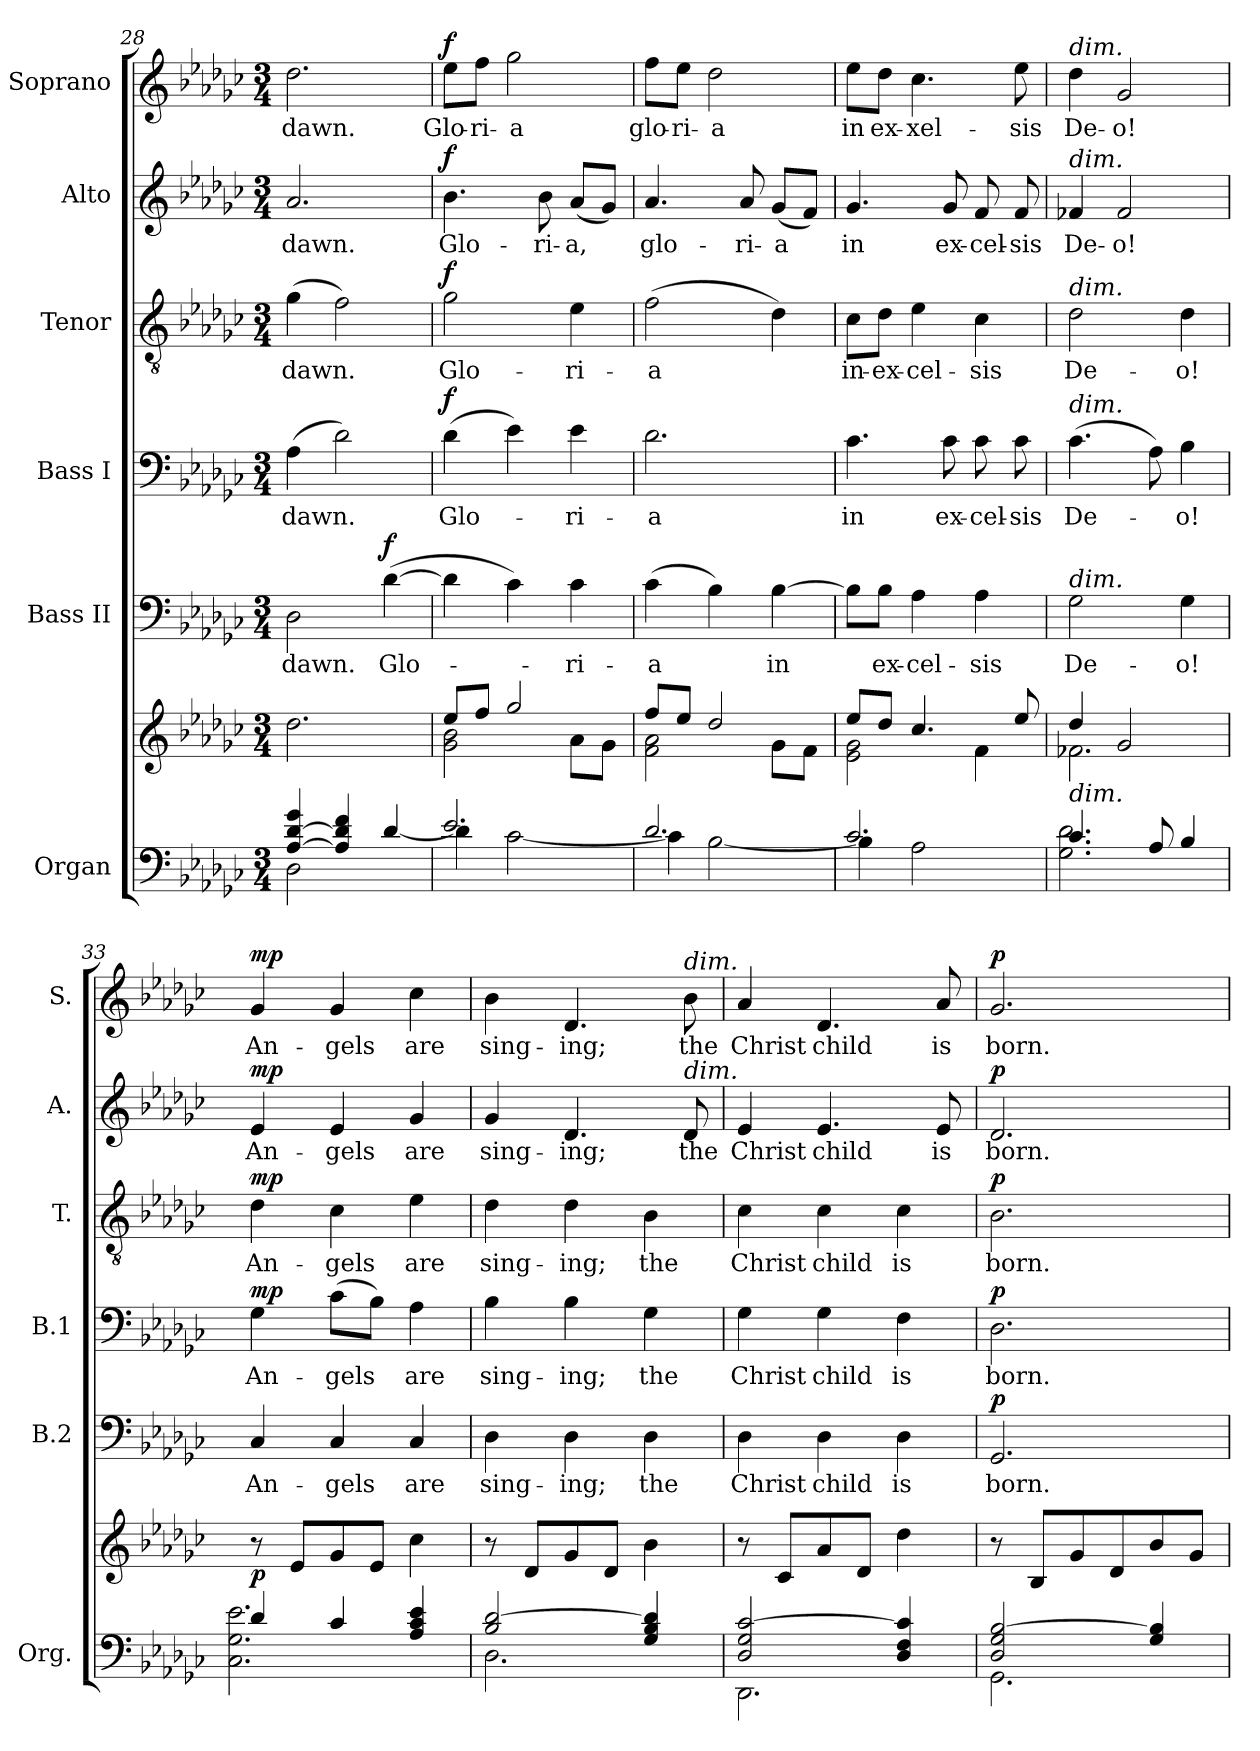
**kern	**kern	**dynam	**kern	**text	**dynam	**kern	**text	**dynam	**kern	**text	**dynam	**kern	**text	**dynam	**kern	**text	**dynam
*part6	*part6	*part6	*part5	*part5	*part5	*part4	*part4	*part4	*part3	*part3	*part3	*part2	*part2	*part2	*part1	*part1	*part1
*staff7	*staff6	*staff6/7	*staff5	*staff5	*staff5	*staff4	*staff4	*staff4	*staff3	*staff3	*staff3	*staff2	*staff2	*staff2	*staff1	*staff1	*staff1
*I"Organ	*	*	*I"Bass II	*	*	*I"Bass I	*	*	*I"Tenor	*	*	*I"Alto	*	*	*I"Soprano	*	*
*I'Org.	*	*	*I'B.2	*	*	*I'B.1	*	*	*I'T.	*	*	*I'A.	*	*	*I'S.	*	*
*clefF4	*clefG2	*	*clefF4	*	*	*clefF4	*	*	*clefGv2	*	*	*clefG2	*	*	*clefG2	*	*
*k[b-e-a-d-g-c-]	*k[b-e-a-d-g-c-]	*	*k[b-e-a-d-g-c-]	*	*	*k[b-e-a-d-g-c-]	*	*	*k[b-e-a-d-g-c-]	*	*	*k[b-e-a-d-g-c-]	*	*	*k[b-e-a-d-g-c-]	*	*
*M3/4	*M3/4	*	*M3/4	*	*	*M3/4	*	*	*M3/4	*	*	*M3/4	*	*	*M3/4	*	*
=28	=28	=28	=28	=28	=28	=28	=28	=28	=28	=28	=28	=28	=28	=28	=28	=28	=28
*^	*	*	*	*	*	*	*	*	*	*	*	*	*	*	*	*	*
[4A-/ [4d-/ 4g-/	2D-\	2.dd-\	.	2D-\	dawn.	.	(4A-\	dawn.	.	(4g-\	dawn.	.	2.a-/	dawn.	.	2.dd-\	dawn.	.
4A-/] 4d-/] 4f/	.	.	.	.	.	.	2d-\)	.	.	2f\)	.	.	.	.	.	.	.	.
!	!	!	!	!	!	!LO:DY:a	!	!	!	!	!	!	!	!	!	!	!	!
[4d-/	4ryy	.	.	([4d-\	Glo-	f	.	.	.	.	.	.	.	.	.	.	.	.
=29	=29	=29	=29	=29	=29	=29	=29	=29	=29	=29	=29	=29	=29	=29	=29	=29	=29	=29
*	*	*^	*	*	*	*	*	*	*	*	*	*	*	*	*	*	*	*
!	!	!	!	!	!	!	!	!	!	!LO:DY:a	!	!	!LO:DY:a	!	!	!LO:DY:a	!	!	!LO:DY:a
2.e-/	4d-\]	8ee-/L	2g-\ 2b-\	.	4d-\]	.	.	(4d-\	Glo-	f	2g-\	Glo-	f	4.b-\	Glo-	f	8ee-\L	Glo-	f
.	.	8ff/J	.	.	.	.	.	.	.	.	.	.	.	.	.	.	8ff\J	-ri-	.
.	[2c-\	2gg-/	.	.	4c-\)	.	.	4e-\)	.	.	.	.	.	.	.	.	2gg-\	-a	.
.	.	.	.	.	.	.	.	.	.	.	.	.	.	8b-\	-ri-	.	.	.	.
.	.	.	8a-\L	.	4c-\	-ri-	.	4e-\	-ri-	.	4e-\	-ri-	.	(8a-/L	-a,	.	.	.	.
.	.	.	8g-\J	.	.	.	.	.	.	.	.	.	.	8g-/J)	.	.	.	.	.
=30	=30	=30	=30	=30	=30	=30	=30	=30	=30	=30	=30	=30	=30	=30	=30	=30	=30	=30	=30
2.d-/	4c-\]	8ff/L	2f\ 2a-\	.	(4c-\	-a	.	2.d-\	-a	.	(2f\	-a	.	4.a-/	glo-	.	8ff\L	glo-	.
.	.	8ee-/J	.	.	.	.	.	.	.	.	.	.	.	.	.	.	8ee-\J	-ri-	.
.	[2B-\	2dd-/	.	.	4B-\)	.	.	.	.	.	.	.	.	.	.	.	2dd-\	-a	.
.	.	.	.	.	.	.	.	.	.	.	.	.	.	8a-/	-ri-	.	.	.	.
.	.	.	8g-\L	.	[4B-\	in	.	.	.	.	4d-\)	.	.	(8g-/L	-a	.	.	.	.
.	.	.	8f\J	.	.	.	.	.	.	.	.	.	.	8f/J)	.	.	.	.	.
!!LO:LB:g=z
=31	=31	=31	=31	=31	=31	=31	=31	=31	=31	=31	=31	=31	=31	=31	=31	=31	=31	=31	=31
2.c-/	4B-\]	8ee-/L	2e-\ 2g-\	.	8B-\L]	.	.	4.c-\	in	.	8c-\L	in-	.	4.g-/	in	.	8ee-\L	in	.
.	.	8dd-/J	.	.	8B-\J	ex-	.	.	.	.	8d-\J	-ex-	.	.	.	.	8dd-\J	ex-	.
.	2A-\	4.cc-/	.	.	4A-\	-cel-	.	.	.	.	4e-\	-cel-	.	.	.	.	4.cc-\	-xel-	.
.	.	.	.	.	.	.	.	8c-\	ex-	.	.	.	.	8g-/	ex-	.	.	.	.
.	.	.	4f\	.	4A-\	-sis	.	8c-\	-cel-	.	4c-\	-sis	.	8f/	-cel-	.	.	.	.
.	.	8ee-/	.	.	.	.	.	8c-\	-sis	.	.	.	.	8f/	-sis	.	8ee-\	-sis	.
=32	=32	=32	=32	=32	=32	=32	=32	=32	=32	=32	=32	=32	=32	=32	=32	=32	=32	=32	=32
!	!	!	!	!	!	!	!	!	!	!	!	!	!	!	!	!	!LO:TX:a:i:t=dim.	!	!
!	!	!	!	!	!	!	!	!	!	!	!	!	!	!LO:TX:a:i:t=dim.	!	!	!	!	!
!	!	!	!	!	!	!	!	!	!	!	!LO:TX:a:i:t=dim.	!	!	!	!	!	!	!	!
!	!	!	!	!	!	!	!	!LO:TX:a:i:t=dim.	!	!	!	!	!	!	!	!	!	!	!
!	!	!	!	!	!LO:TX:a:i:t=dim.	!	!	!	!	!	!	!	!	!	!	!	!	!	!
!LO:TX:a:i:t=dim.	!	!	!	!	!	!	!	!	!	!	!	!	!	!	!	!	!	!	!
4.c-/	2.G-\ 2.d-\	4dd-/	2.f-X\	.	2G-\	De-	.	(4.c-\	De-	.	2d-\	De-	.	4f-X/	De-	.	4dd-\	De-	.
.	.	2g-/	.	.	.	.	.	.	.	.	.	.	.	2f-/	-o!	.	2g-/	-o!	.
8A-/	.	.	.	.	.	.	.	8A-\)	.	.	.	.	.	.	.	.	.	.	.
4B-/	.	.	.	.	4G-\	-o!	.	4B-\	-o!	.	4d-\	-o!	.	.	.	.	.	.	.
*	*	*v	*v	*	*	*	*	*	*	*	*	*	*	*	*	*	*	*	*
=33	=33	=33	=33	=33	=33	=33	=33	=33	=33	=33	=33	=33	=33	=33	=33	=33	=33	=33
!	!	!	!LO:DY:a=2	!	!	!LO:DY:a	!	!	!	!	!	!	!	!	!	!	!	!
!	!	!	!	!	!	!LO:DY:n=1:a	!	!	!LO:DY:a	!	!	!LO:DY:a	!	!	!LO:DY:a	!	!	!LO:DY:a
4d-/	2.C-\ 2.G-\ 2.e-\	8r	p	4C-/	An-	mp mp	4G-\	An-	mp	4d-\	An-	mp	4e-/	An-	mp	4g-/	An-	mp
.	.	8e-/L	.	.	.	.	.	.	.	.	.	.	.	.	.	.	.	.
4c-/	.	8g-/	.	4C-/	-gels	.	(8c-\L	-gels	.	4c-\	-gels	.	4e-/	-gels	.	4g-/	-gels	.
.	.	8e-/J	.	.	.	.	8B-\J)	.	.	.	.	.	.	.	.	.	.	.
4A-/ 4c-/ 4e-/	.	4cc-\	.	4C-/	are	.	4A-\	are	.	4e-\	are	.	4g-/	are	.	4cc-\	are	.
=34	=34	=34	=34	=34	=34	=34	=34	=34	=34	=34	=34	=34	=34	=34	=34	=34	=34	=34
2B-/ [2d-/	2.D-\	8r	.	4D-\	sing-	.	4B-\	sing-	.	4d-\	sing-	.	4g-/	sing-	.	4b-\	sing-	.
.	.	8d-/L	.	.	.	.	.	.	.	.	.	.	.	.	.	.	.	.
.	.	8g-/	.	4D-\	-ing;	.	4B-\	-ing;	.	4d-\	-ing;	.	4.d-/	-ing;	.	4.d-/	-ing;	.
.	.	8d-/J	.	.	.	.	.	.	.	.	.	.	.	.	.	.	.	.
4G-/ 4B-/ 4d-/]	.	4b-\	.	4D-\	the	.	4G-\	the	.	4B-\	the	.	.	.	.	.	.	.
!	!	!	!	!	!	!	!	!	!	!	!	!	!	!	!	!LO:TX:a:i:t=dim.	!	!
!	!	!	!	!	!	!	!	!	!	!	!	!	!LO:TX:a:i:t=dim.	!	!	!	!	!
.	.	.	.	.	.	.	.	.	.	.	.	.	8d-/	the	.	8b-\	the	.
=35	=35	=35	=35	=35	=35	=35	=35	=35	=35	=35	=35	=35	=35	=35	=35	=35	=35	=35
2D-/ 2G-/ [2c-/	2.DD-\	8r	.	4D-\	Christ	.	4G-\	Christ	.	4c-\	Christ	.	4e-/	Christ	.	4a-/	Christ	.
.	.	8c-/L	.	.	.	.	.	.	.	.	.	.	.	.	.	.	.	.
.	.	8a-/	.	4D-\	child	.	4G-\	child	.	4c-\	child	.	4.e-/	child	.	4.d-/	child	.
.	.	8d-/J	.	.	.	.	.	.	.	.	.	.	.	.	.	.	.	.
4D-/ 4F/ 4c-/]	.	4dd-\	.	4D-\	is	.	4F\	is	.	4c-\	is	.	.	.	.	.	.	.
.	.	.	.	.	.	.	.	.	.	.	.	.	8e-/	is	.	8a-/	is	.
!!LO:PB:g=z
=36	=36	=36	=36	=36	=36	=36	=36	=36	=36	=36	=36	=36	=36	=36	=36	=36	=36	=36
!	!	!	!	!	!	!LO:DY:a	!	!	!LO:DY:a	!	!	!LO:DY:a	!	!	!LO:DY:a	!	!	!LO:DY:a
2D-/ 2G-/ [2B-/	2.GG-\	8r	.	2.GG-/	born.	p	2.D-\	born.	p	2.B-\	born.	p	2.d-/	born.	p	2.g-/	born.	p
.	.	8B-/L	.	.	.	.	.	.	.	.	.	.	.	.	.	.	.	.
.	.	8g-/	.	.	.	.	.	.	.	.	.	.	.	.	.	.	.	.
.	.	8d-/	.	.	.	.	.	.	.	.	.	.	.	.	.	.	.	.
4G-/ 4B-/]	.	8b-/	.	.	.	.	.	.	.	.	.	.	.	.	.	.	.	.
.	.	8g-/J	.	.	.	.	.	.	.	.	.	.	.	.	.	.	.	.
*v	*v	*	*	*	*	*	*	*	*	*	*	*	*	*	*	*	*	*
=	=	=	=	=	=	=	=	=	=	=	=	=	=	=	=	=	=
*-	*-	*-	*-	*-	*-	*-	*-	*-	*-	*-	*-	*-	*-	*-	*-	*-	*-
